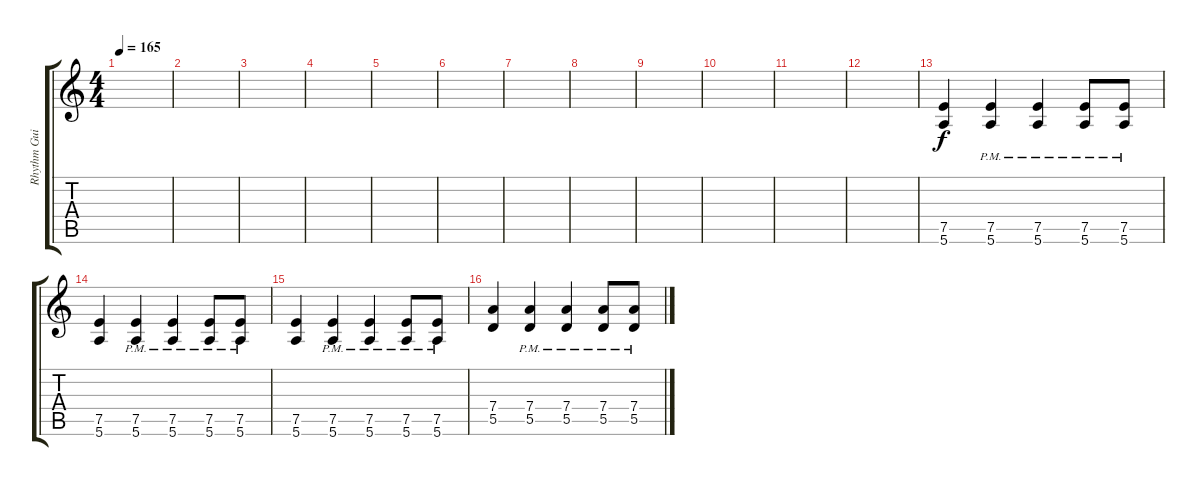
\track ("Rhythm Guitar" "Rhythm Gui") {instrument distortionguitar}
\staff {score tabs}
\tuning (E4 B3 G3 D3 A2 E2) {hide}
\ts (4 4)
\tempo 165
\clef g2
\ks c
|
|
|
|
|
|
|
|
|
|
|
|
(7.5 5.6).4{volume 11} (7.5{pm} 5.6{pm}).4 (7.5{pm} 5.6{pm}).4 (7.5{pm} 5.6{pm}).8 (7.5{pm} 5.6{pm}).8 |
(7.5 5.6).4 (7.5{pm} 5.6{pm}).4 (7.5{pm} 5.6{pm}).4 (7.5{pm} 5.6{pm}).8 (7.5{pm} 5.6{pm}).8 |
(7.5 5.6).4 (7.5{pm} 5.6{pm}).4 (7.5{pm} 5.6{pm}).4 (7.5{pm} 5.6{pm}).8 (7.5{pm} 5.6{pm}).8 |
(7.4 5.5).4 (7.4{pm} 5.5{pm}).4 (7.4{pm} 5.5{pm}).4 (7.4{pm} 5.5{pm}).8 (7.4{pm} 5.5{pm}).8
